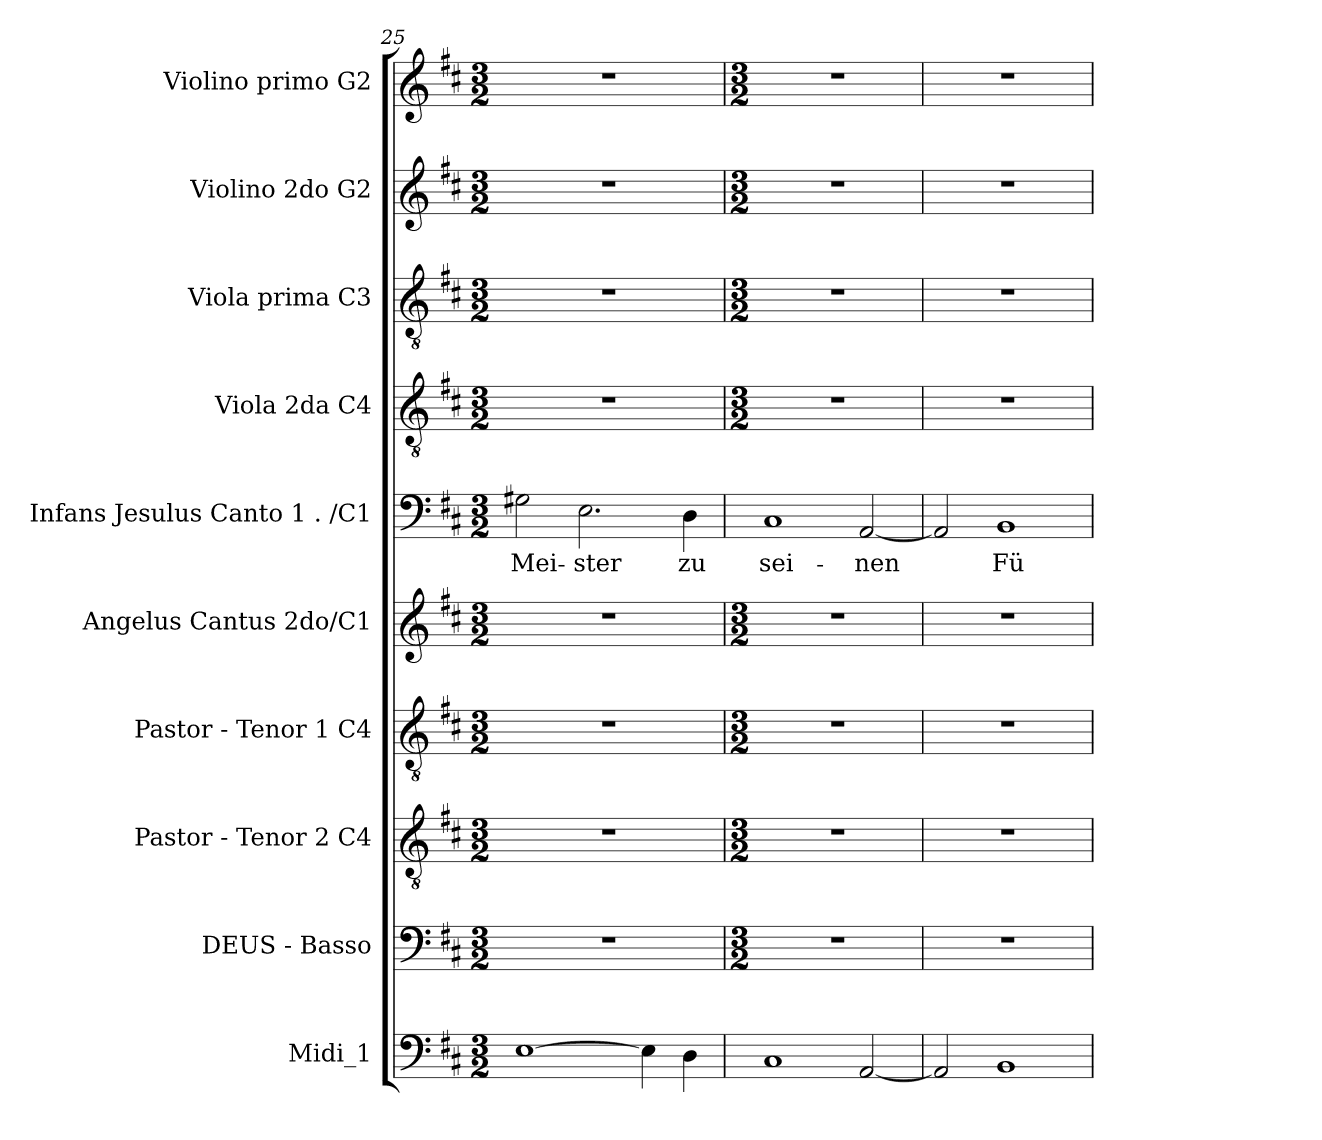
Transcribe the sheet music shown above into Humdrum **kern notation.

**kern	**kern	**kern	**kern	**kern	**kern	**text	**kern	**kern	**kern	**kern
*part10	*part9	*part8	*part7	*part6	*part5	*part5	*part4	*part3	*part2	*part1
*staff10	*staff9	*staff8	*staff7	*staff6	*staff5	*staff5	*staff4	*staff3	*staff2	*staff1
*I"Midi_1	*I"DEUS - Basso	*I"Pastor - Tenor 2  C4	*I"Pastor - Tenor 1  C4	*I"Angelus  Cantus 2do/C1	*I"Infans Jesulus  Canto 1 . /C1	*	*I"Viola 2da  C4	*I"Viola prima  C3	*I"Violino 2do  G2	*I"Violino primo  G2
*	*	*	*	*	*	*	*I'Vla	*I'Vla	*I'Vln	*I'Vln
*clefF4	*clefF4	*clefGv2	*clefGv2	*clefG2	*clefF4	*	*clefGv2	*clefGv2	*clefG2	*clefG2
*k[f#c#]	*k[f#c#]	*k[f#c#]	*k[f#c#]	*k[f#c#]	*k[f#c#]	*	*k[f#c#]	*k[f#c#]	*k[f#c#]	*k[f#c#]
*D:	*D:	*D:	*D:	*D:	*D:	*	*D:	*D:	*D:	*D:
*M3/2	*M3/2	*M3/2	*M3/2	*M3/2	*M3/2	*	*M3/2	*M3/2	*M3/2	*M3/2
=25	=25	=25	=25	=25	=25	=25	=25	=25	=25	=25
!	!	!	!	!	!	!LO:LY:b	!	!	!	!
[1E	1.r	1.r	1.r	1.r	2G#X\	Mei-	1.r	1.r	1.r	1.r
!	!	!	!	!	!	!LO:LY:b	!	!	!	!
.	.	.	.	.	2.E\	-ster	.	.	.	.
4E\]	.	.	.	.	.	.	.	.	.	.
!	!	!	!	!	!	!LO:LY:b	!	!	!	!
4D\	.	.	.	.	4D\	zu	.	.	.	.
!!LO:LB:g=z
=26	=26	=26	=26	=26	=26	=26	=26	=26	=26	=26
*	*M3/2	*M3/2	*M3/2	*M3/2	*	*	*M3/2	*M3/2	*M3/2	*M3/2
!	!	!	!	!	!	!LO:LY:b	!	!	!	!
1C#	1.r	1.r	1.r	1.r	1C#	sei-	1.r	1.r	1.r	1.r
!	!	!	!	!	!	!LO:LY:b	!	!	!	!
[2AA/	.	.	.	.	[2AA/	-nen	.	.	.	.
=27	=27	=27	=27	=27	=27	=27	=27	=27	=27	=27
2AA/]	1.r	1.r	1.r	1.r	2AA/]	.	1.r	1.r	1.r	1.r
!	!	!	!	!	!	!LO:LY:b	!	!	!	!
1BB	.	.	.	.	1BB	Fü-	.	.	.	.
=	=	=	=	=	=	=	=	=	=	=
*-	*-	*-	*-	*-	*-	*-	*-	*-	*-	*-
